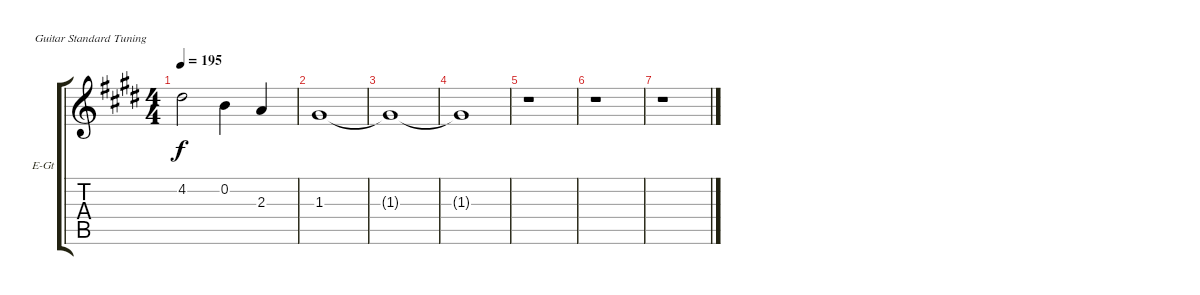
\defaultSystemsLayout 4
\bracketExtendMode groupsimilarinstruments
\firstSystemTrackNameOrientation horizontal
\otherSystemsTrackNameOrientation horizontal
\track ("Art's Voice" "E-Gt") {instrument electricguitarclean}
\staff {score tabs}
\tuning (E4 B3 G3 D3 A2 E2)
\ts (4 4)
\tempo 195
\clef g2
\ks e
4.2{t}.2{dy f} 0.2.4 2.3.4 |
1.3.1 |
1.3{t}.1 |
1.3{t}.1 |
r.1 |
r.1 |
r.1
